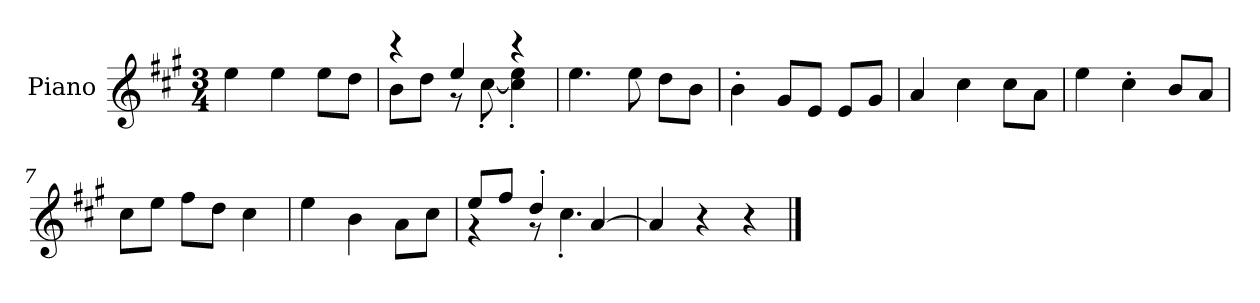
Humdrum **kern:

**kern
*part1
*staff1
*I"Piano
*I'P-no
*clefG2
*k[f#c#g#]
*M3/4
*MM173
=1
4ee\
4ee\
8ee\L
8dd\J
=2
*^
4r	8b\L
.	8dd\J
4ee/	8r
.	[8cc#'\
4r	4cc#\]' 4ee\'
*v	*v
=3
4.ee\
8ee\
8dd\L
8b\J
=4
4b'\
8g#/L
8e/J
8e/L
8g#/J
=5
4a/
4cc#\
8cc#\L
8a\J
=6
4ee\
4cc#'\
8b/L
8a/J
=7
8cc#\L
8ee\J
8ff#\L
8dd\J
4cc#\
=8
4ee\
4b\
8a\L
8cc#\J
!!LO:LB:g=z
=9
*^
8ee/L	4r
8ff#/J	.
4dd'/	8r
.	4.cc#'\
[4a/	.
*v	*v
=10
4a/]
4r
4r
==
*-
